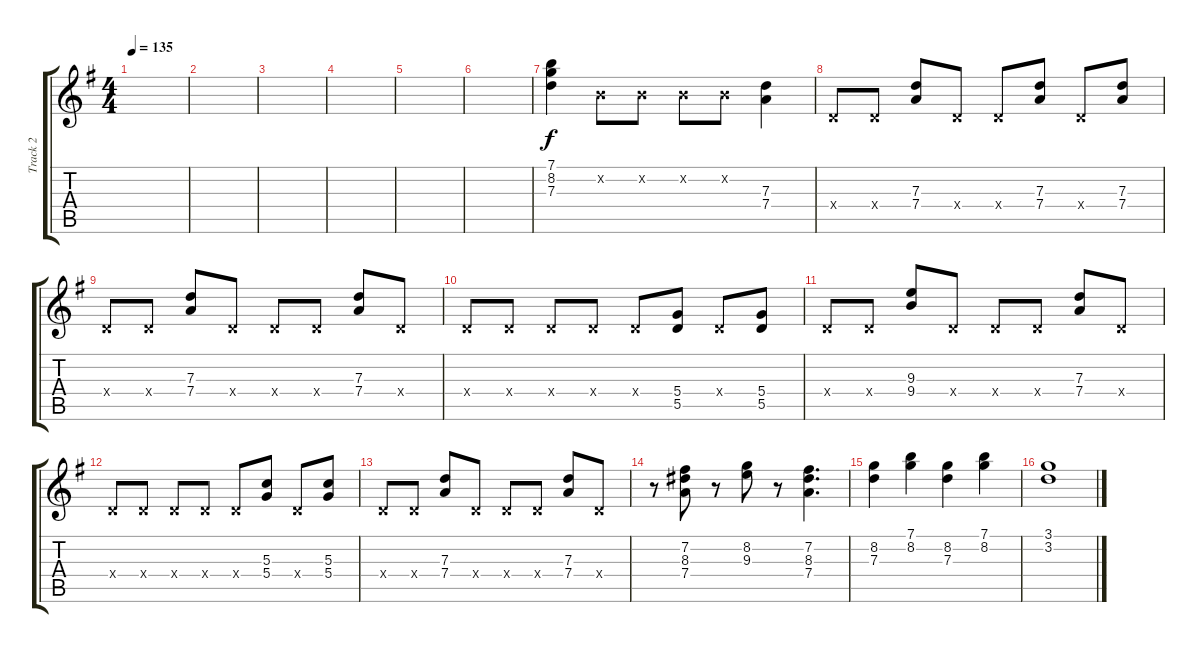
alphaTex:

\track ("Track 2" "Track 2") {instrument acousticguitarsteel}
\staff {score tabs}
\tuning (E4 B3 G3 D3 A2 E2) {hide}
\ts (4 4)
\tempo 135
\clef g2
\ks g
|
|
|
|
|
|
(7.1 8.2 7.3).4 0.2{x}.8 0.2{x}.8 0.2{x}.8 0.2{x}.8 (7.3 7.4).4 |
0.4{x}.8 0.4{x}.8 (7.3 7.4).8 0.4{x}.8 0.4{x}.8 (7.3 7.4).8 0.4{x}.8 (7.3 7.4).8 |
0.4{x}.8 0.4{x}.8 (7.3 7.4).8 0.4{x}.8 0.4{x}.8 0.4{x}.8 (7.3 7.4).8 0.4{x}.8 |
0.4{x}.8 0.4{x}.8 0.4{x}.8 0.4{x}.8 0.4{x}.8 (5.4 5.5).8 0.4{x}.8 (5.4 5.5).8 |
0.4{x}.8 0.4{x}.8 (9.3 9.4).8 0.4{x}.8 0.4{x}.8 0.4{x}.8 (7.3 7.4).8 0.4{x}.8 |
0.4{x}.8 0.4{x}.8 0.4{x}.8 0.4{x}.8 0.4{x}.8 (5.3 5.4).8 0.4{x}.8 (5.3 5.4).8 |
0.4{x}.8 0.4{x}.8 (7.3 7.4).8 0.4{x}.8 0.4{x}.8 0.4{x}.8 (7.3 7.4).8 0.4{x}.8 |
r.8 (7.2 8.3 7.4).8 r.8 (8.2 9.3).8 r.8 (7.2 8.3 7.4).4{d} |
(8.2 7.3).4 (7.1 8.2).4 (8.2 7.3).4 (7.1 8.2).4 |
(3.1 3.2).1
